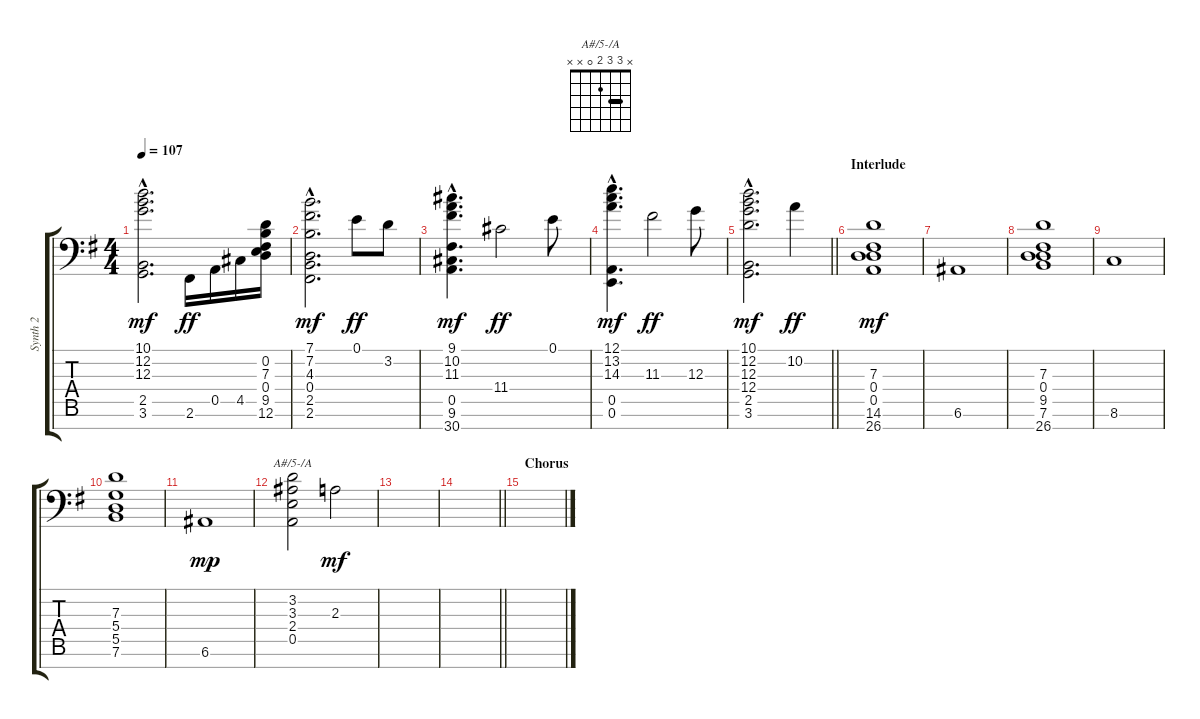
\track ("Synth 2" "Synth 2") {instrument pad8sweep}
\staff {score tabs}
\tuning (E4 B3 G3 D3 A2 E2 C-1) {hide}
\chord ("A#/5-/A" x 3 3 2 0 x x) {barre 3}
\ts (4 4)
\tempo 107
\clef f4
\ks g
(10.1{hac} 12.2{hac} 12.3{hac} 2.5{hac} 3.6{hac}).2{d dy mf} 2.6.16{dy ff} 0.5.16 4.5.16 (0.2 7.3 0.4 9.5 12.6).16 |
(7.1{hac} 7.2{hac} 4.3{hac} 0.4{hac} 2.5{hac} 2.6{hac}).2{d dy mf} 0.1.8{dy ff} 3.2.8 |
(9.1{hac} 10.2{hac} 11.3{hac} 0.5{hac} 9.6{hac} 30.7{hac}).4{d dy mf} 11.4.2{dy ff} 0.1.8 |
(12.1{hac} 13.2{hac} 14.3{hac} 0.5{hac} 0.6{hac}).4{d dy mf} 11.3.2{dy ff} 12.3.8 |
\barLineRight lightlight
(10.1{hac} 12.2{hac} 12.3{hac} 12.4{hac} 2.5{hac} 3.6{hac}).2{d dy mf} 10.2.4{dy ff} |
\section ("" "Interlude")
(7.3 0.4 0.5 14.6 26.7).1{dy mf} |
6.6.1 |
(7.3 0.4 9.5 7.6 26.7).1 |
8.6.1 |
(7.3 5.4 5.5 7.6).1 |
6.6.1{dy mp} |
(3.2 3.3 2.4 0.5).2{ch "A#/5-/A"} 2.3.2{dy mf} |
|
\barLineRight lightlight
|
\section ("" "Chorus")
